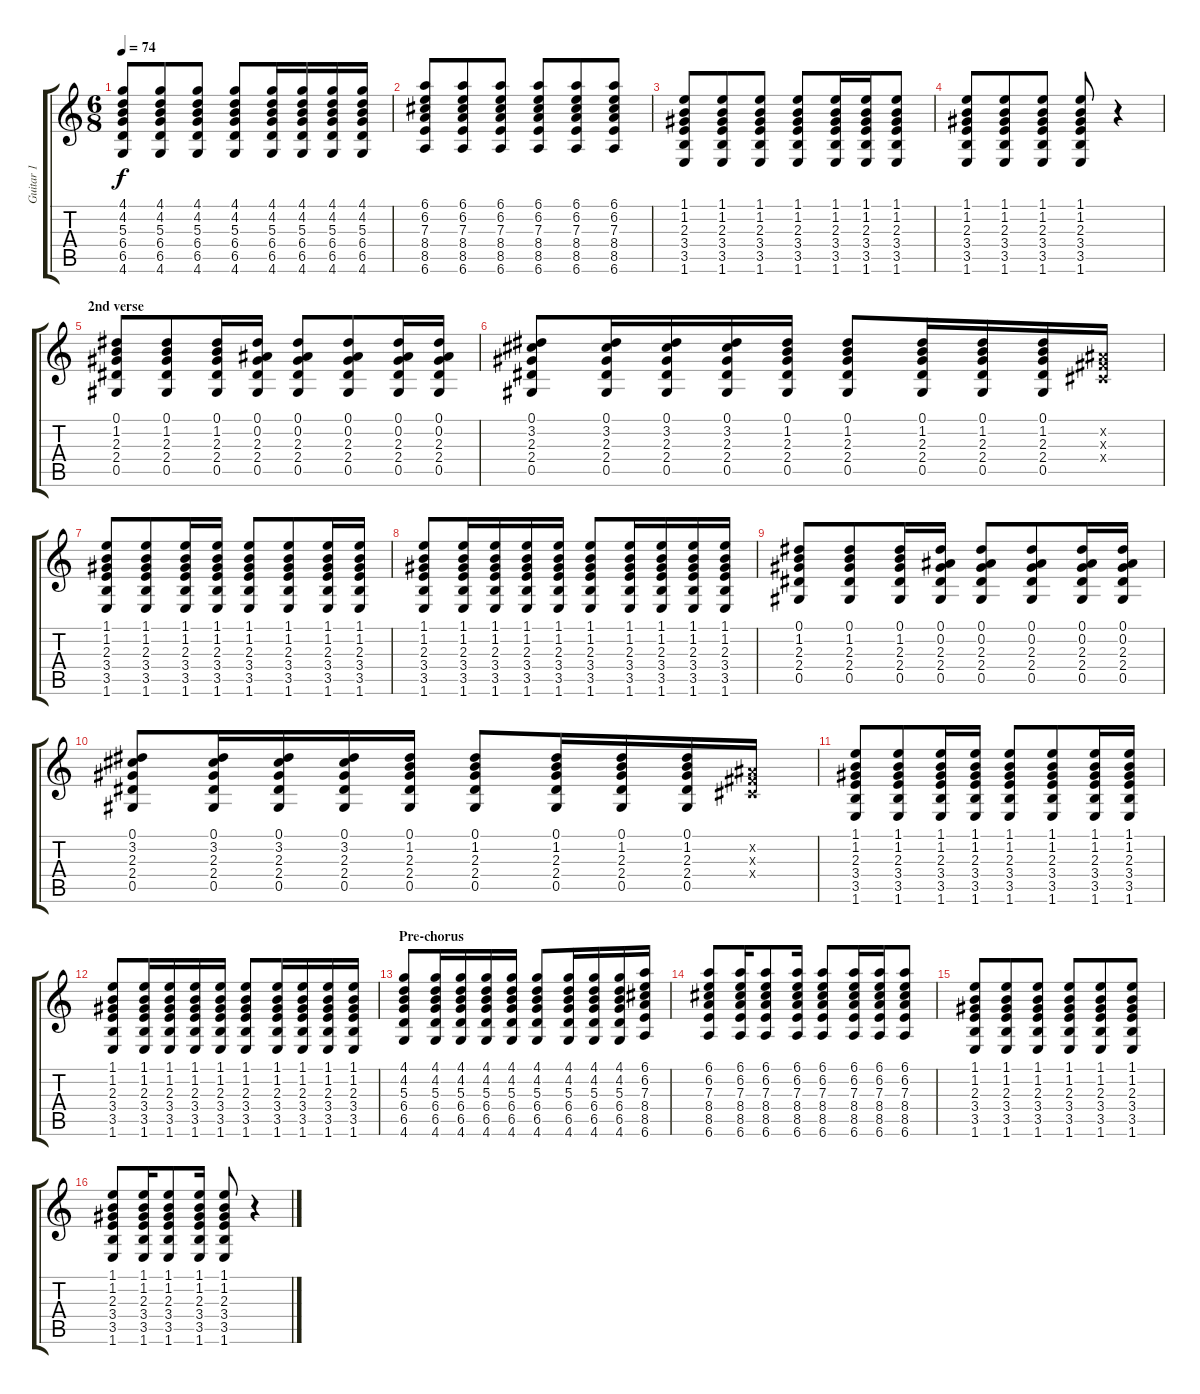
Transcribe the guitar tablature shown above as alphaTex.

\track ("Guitar 1" "Guitar 1") {instrument acousticguitarsteel}
\staff {score tabs}
\tuning (Eb4 Bb3 Gb3 Db3 Ab2 Eb2) {hide}
\ts (6 8)
\tempo 74
\clef g2
\ks c
(4.1 4.2 5.3 6.4 6.5 4.6).8{dy f} (4.1 4.2 5.3 6.4 6.5 4.6).8 (4.1 4.2 5.3 6.4 6.5 4.6).8 (4.1 4.2 5.3 6.4 6.5 4.6).8 (4.1 4.2 5.3 6.4 6.5 4.6).16 (4.1 4.2 5.3 6.4 6.5 4.6).16 (4.1 4.2 5.3 6.4 6.5 4.6).16 (4.1 4.2 5.3 6.4 6.5 4.6).16 |
(6.1 6.2 7.3 8.4 8.5 6.6).8 (6.1 6.2 7.3 8.4 8.5 6.6).8 (6.1 6.2 7.3 8.4 8.5 6.6).8 (6.1 6.2 7.3 8.4 8.5 6.6).8 (6.1 6.2 7.3 8.4 8.5 6.6).8 (6.1 6.2 7.3 8.4 8.5 6.6).8 |
(1.1 1.2 2.3 3.4 3.5 1.6).8 (1.1 1.2 2.3 3.4 3.5 1.6).8 (1.1 1.2 2.3 3.4 3.5 1.6).8 (1.1 1.2 2.3 3.4 3.5 1.6).8 (1.1 1.2 2.3 3.4 3.5 1.6).16 (1.1 1.2 2.3 3.4 3.5 1.6).16 (1.1 1.2 2.3 3.4 3.5 1.6).8 |
(1.1 1.2 2.3 3.4 3.5 1.6).8 (1.1 1.2 2.3 3.4 3.5 1.6).8 (1.1 1.2 2.3 3.4 3.5 1.6).8 (1.1 1.2 2.3 3.4 3.5 1.6).8 r.4 |
\section ("" "2nd verse")
(0.1 1.2 2.3 2.4 0.5).8 (0.1 1.2 2.3 2.4 0.5).8 (0.1 1.2 2.3 2.4 0.5).16 (0.1 0.2 2.3 2.4 0.5).16 (0.1 0.2 2.3 2.4 0.5).8 (0.1 0.2 2.3 2.4 0.5).8 (0.1 0.2 2.3 2.4 0.5).16 (0.1 0.2 2.3 2.4 0.5).16 |
(0.1 3.2 2.3 2.4 0.5).8 (0.1 3.2 2.3 2.4 0.5).16 (0.1 3.2 2.3 2.4 0.5).16 (0.1 3.2 2.3 2.4 0.5).16 (0.1 1.2 2.3 2.4 0.5).16 (0.1 1.2 2.3 2.4 0.5).8 (0.1 1.2 2.3 2.4 0.5).16 (0.1 1.2 2.3 2.4 0.5).16 (0.1 1.2 2.3 2.4 0.5).16 (0.2{x} 0.3{x} 0.4{x}).16 |
(1.1 1.2 2.3 3.4 3.5 1.6).8 (1.1 1.2 2.3 3.4 3.5 1.6).8 (1.1 1.2 2.3 3.4 3.5 1.6).16 (1.1 1.2 2.3 3.4 3.5 1.6).16 (1.1 1.2 2.3 3.4 3.5 1.6).8 (1.1 1.2 2.3 3.4 3.5 1.6).8 (1.1 1.2 2.3 3.4 3.5 1.6).16 (1.1 1.2 2.3 3.4 3.5 1.6).16 |
(1.1 1.2 2.3 3.4 3.5 1.6).8 (1.1 1.2 2.3 3.4 3.5 1.6).16 (1.1 1.2 2.3 3.4 3.5 1.6).16 (1.1 1.2 2.3 3.4 3.5 1.6).16 (1.1 1.2 2.3 3.4 3.5 1.6).16 (1.1 1.2 2.3 3.4 3.5 1.6).8 (1.1 1.2 2.3 3.4 3.5 1.6).16 (1.1 1.2 2.3 3.4 3.5 1.6).16 (1.1 1.2 2.3 3.4 3.5 1.6).16 (1.1 1.2 2.3 3.4 3.5 1.6).16 |
(0.1 1.2 2.3 2.4 0.5).8 (0.1 1.2 2.3 2.4 0.5).8 (0.1 1.2 2.3 2.4 0.5).16 (0.1 0.2 2.3 2.4 0.5).16 (0.1 0.2 2.3 2.4 0.5).8 (0.1 0.2 2.3 2.4 0.5).8 (0.1 0.2 2.3 2.4 0.5).16 (0.1 0.2 2.3 2.4 0.5).16 |
(0.1 3.2 2.3 2.4 0.5).8 (0.1 3.2 2.3 2.4 0.5).16 (0.1 3.2 2.3 2.4 0.5).16 (0.1 3.2 2.3 2.4 0.5).16 (0.1 1.2 2.3 2.4 0.5).16 (0.1 1.2 2.3 2.4 0.5).8 (0.1 1.2 2.3 2.4 0.5).16 (0.1 1.2 2.3 2.4 0.5).16 (0.1 1.2 2.3 2.4 0.5).16 (0.2{x} 0.3{x} 0.4{x}).16 |
(1.1 1.2 2.3 3.4 3.5 1.6).8 (1.1 1.2 2.3 3.4 3.5 1.6).8 (1.1 1.2 2.3 3.4 3.5 1.6).16 (1.1 1.2 2.3 3.4 3.5 1.6).16 (1.1 1.2 2.3 3.4 3.5 1.6).8 (1.1 1.2 2.3 3.4 3.5 1.6).8 (1.1 1.2 2.3 3.4 3.5 1.6).16 (1.1 1.2 2.3 3.4 3.5 1.6).16 |
(1.1 1.2 2.3 3.4 3.5 1.6).8 (1.1 1.2 2.3 3.4 3.5 1.6).16 (1.1 1.2 2.3 3.4 3.5 1.6).16 (1.1 1.2 2.3 3.4 3.5 1.6).16 (1.1 1.2 2.3 3.4 3.5 1.6).16 (1.1 1.2 2.3 3.4 3.5 1.6).8 (1.1 1.2 2.3 3.4 3.5 1.6).16 (1.1 1.2 2.3 3.4 3.5 1.6).16 (1.1 1.2 2.3 3.4 3.5 1.6).16 (1.1 1.2 2.3 3.4 3.5 1.6).16 |
\section ("" "Pre-chorus")
(4.1 4.2 5.3 6.4 6.5 4.6).8 (4.1 4.2 5.3 6.4 6.5 4.6).16 (4.1 4.2 5.3 6.4 6.5 4.6).16 (4.1 4.2 5.3 6.4 6.5 4.6).16 (4.1 4.2 5.3 6.4 6.5 4.6).16 (4.1 4.2 5.3 6.4 6.5 4.6).8 (4.1 4.2 5.3 6.4 6.5 4.6).16 (4.1 4.2 5.3 6.4 6.5 4.6).16 (4.1 4.2 5.3 6.4 6.5 4.6).16 (6.1 6.2 7.3 8.4 8.5 6.6).16 |
(6.1 6.2 7.3 8.4 8.5 6.6).8 (6.1 6.2 7.3 8.4 8.5 6.6).16 (6.1 6.2 7.3 8.4 8.5 6.6).8 (6.1 6.2 7.3 8.4 8.5 6.6).16 (6.1 6.2 7.3 8.4 8.5 6.6).8 (6.1 6.2 7.3 8.4 8.5 6.6).16 (6.1 6.2 7.3 8.4 8.5 6.6).16 (6.1 6.2 7.3 8.4 8.5 6.6).8 |
(1.1 1.2 2.3 3.4 3.5 1.6).8 (1.1 1.2 2.3 3.4 3.5 1.6).8 (1.1 1.2 2.3 3.4 3.5 1.6).8 (1.1 1.2 2.3 3.4 3.5 1.6).8 (1.1 1.2 2.3 3.4 3.5 1.6).8 (1.1 1.2 2.3 3.4 3.5 1.6).8 |
(1.1 1.2 2.3 3.4 3.5 1.6).8 (1.1 1.2 2.3 3.4 3.5 1.6).16 (1.1 1.2 2.3 3.4 3.5 1.6).8 (1.1 1.2 2.3 3.4 3.5 1.6).16 (1.1 1.2 2.3 3.4 3.5 1.6).8 r.4
